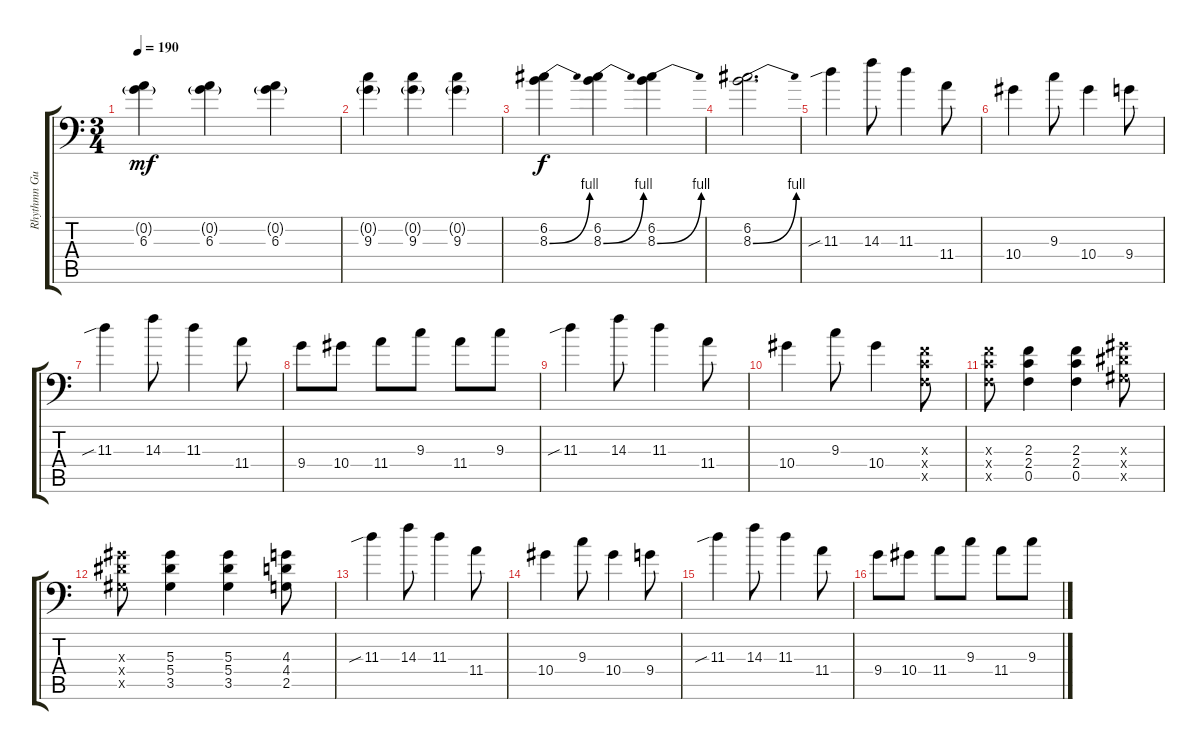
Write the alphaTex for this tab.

\track ("Rhythmn Guitar #1" "Rhythmn Gu") {instrument overdrivenguitar}
\staff {score tabs}
\tuning (C4 G3 Eb3 Bb2 F2 Bb1) {hide}
\ts (3 4)
\tempo 190
\clef f4
\ks c
(0.2{g} 6.3).4{dy mf} (0.2{g} 6.3).4 (0.2{g} 6.3).4 |
(0.2{g} 9.3).4 (0.2{g} 9.3).4 (0.2{g} 9.3).4 |
(6.2 8.3{be (bend 0 0 60 4)}).4{dy f} (6.2 8.3{be (bend 0 0 60 4)}).4 (6.2 8.3{be (bend 0 0 60 4)}).4 |
(6.2 8.3{be (bend 0 0 60 4)}).2{d} |
11.3{sib}.4 14.3.8 11.3.4 11.4.8 |
10.4.4 9.3.8 10.4.4 9.4.8 |
11.3{sib}.4 14.3.8 11.3.4 11.4.8 |
9.4.8 10.4.8 11.4.8 9.3.8 11.4.8 9.3.8 |
11.3{sib}.4 14.3.8 11.3.4 11.4.8 |
10.4.4 9.3.8 10.4.4 (2.3{x} 2.4{x} 0.5{x}).8 |
(2.3{x} 2.4{x} 0.5{x}).8 (2.3 2.4 0.5).4 (2.3 2.4 0.5).4 (5.3{x} 5.4{x} 3.5{x}).8 |
(5.3{x} 5.4{x} 3.5{x}).8 (5.3 5.4 3.5).4 (5.3 5.4 3.5).4 (4.3 4.4 2.5).8 |
11.3{sib}.4 14.3.8 11.3.4 11.4.8 |
10.4.4 9.3.8 10.4.4 9.4.8 |
11.3{sib}.4 14.3.8 11.3.4 11.4.8 |
9.4.8 10.4.8 11.4.8 9.3.8 11.4.8 9.3.8
